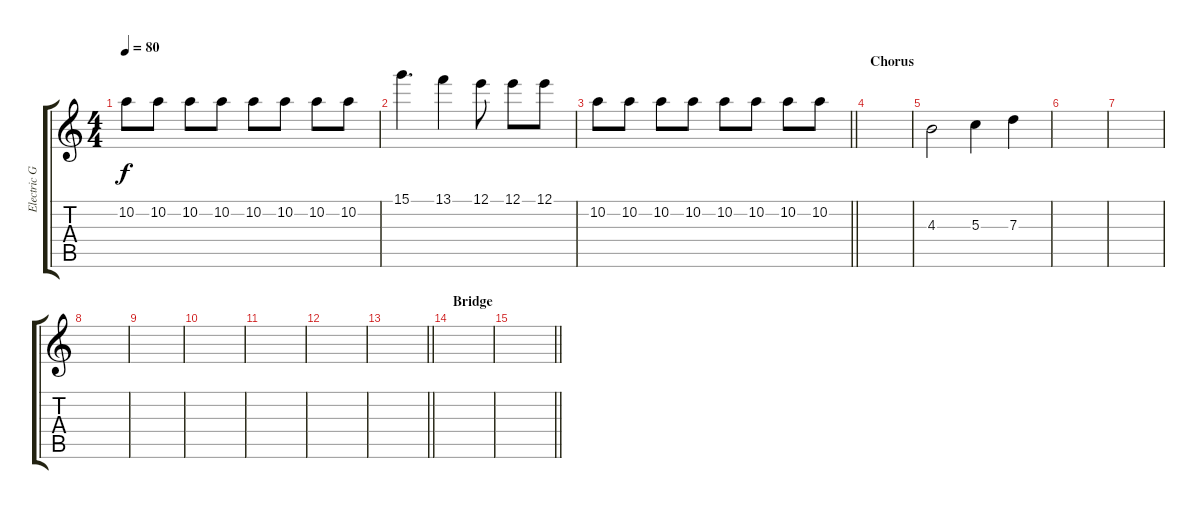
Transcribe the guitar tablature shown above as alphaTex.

\track ("Electric Guitar" "Electric G") {instrument overdrivenguitar}
\staff {score tabs}
\tuning (E4 B3 G3 D3 A2 E2) {hide}
\ts (4 4)
\tempo 80
\clef g2
\ks c
10.2.8{dy f} 10.2.8 10.2.8 10.2.8 10.2.8 10.2.8 10.2.8 10.2.8 |
15.1.4{d} 13.1.4 12.1.8 12.1.8 12.1.8 |
\barLineRight lightlight
10.2.8 10.2.8 10.2.8 10.2.8 10.2.8 10.2.8 10.2.8 10.2.8 |
\section ("" "Chorus")
|
4.3.2 5.3.4 7.3.4 |
|
|
|
|
|
|
|
\barLineRight lightlight
|
\section ("" "Bridge")
|
\barLineRight lightlight
